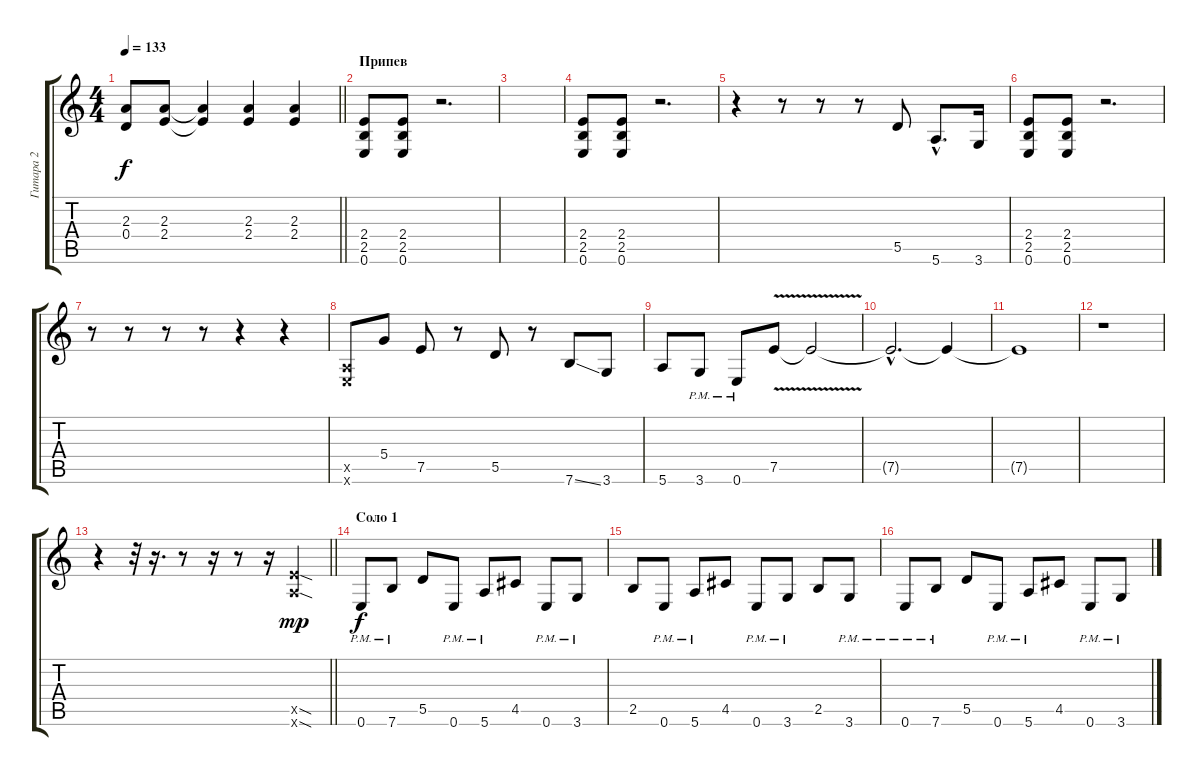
\track ("Гитара 2" "Гитара 2") {instrument overdrivenguitar}
\staff {score tabs}
\tuning (E4 B3 G3 D3 A2 E2) {hide}
\ts (4 4)
\tempo 133
\clef g2
\barLineRight lightlight
\ks c
(2.3{t} 0.4{t}).8{dy f} (2.3 2.4).8 (2.3{t} 2.4{t}).4 (2.3 2.4).4 (2.3 2.4).4 |
\section ("" "Припев")
(2.4 2.5 0.6).8 (2.4 2.5 0.6).8 r.2{d} |
|
(2.4 2.5 0.6).8 (2.4 2.5 0.6).8 r.2{d} |
r.4 r.8 r.8 r.8 5.5.8 5.6{hac}.8{d} 3.6.16 |
(2.4 2.5 0.6).8 (2.4 2.5 0.6).8 r.2{d} |
r.8 r.8 r.8 r.8 r.4 r.4 |
(0.5{x} 0.6{x}).8 5.4.8 7.5.8 r.8 5.5.8 r.8 7.6{ss}.8 3.6.8 |
5.6.8 3.6{pm}.8 0.6{pm}.8 7.5{v}.8 7.5{t}.2 |
7.5{hac t}.2{d volume 0} 7.5{t}.4 |
7.5{t}.1 |
r.1 |
\barLineRight lightlight
r.4 r.32 r.16{d} r.8 r.16 r.8 r.16 (0.5{sod x} 12.6{sod x}).4{dy mp volume 14} |
\section ("" "Соло 1")
0.6{pm}.8{dy f} 7.6{pm}.8 5.5.8 0.6{pm}.8 5.6{pm}.8 4.5.8 0.6{pm}.8 3.6{pm}.8 |
2.5.8 0.6{pm}.8 5.6{pm}.8 4.5.8 0.6{pm}.8 3.6{pm}.8 2.5.8 3.6{pm}.8 |
0.6{pm}.8 7.6{pm}.8 5.5.8 0.6{pm}.8 5.6{pm}.8 4.5.8 0.6{pm}.8 3.6{pm}.8
